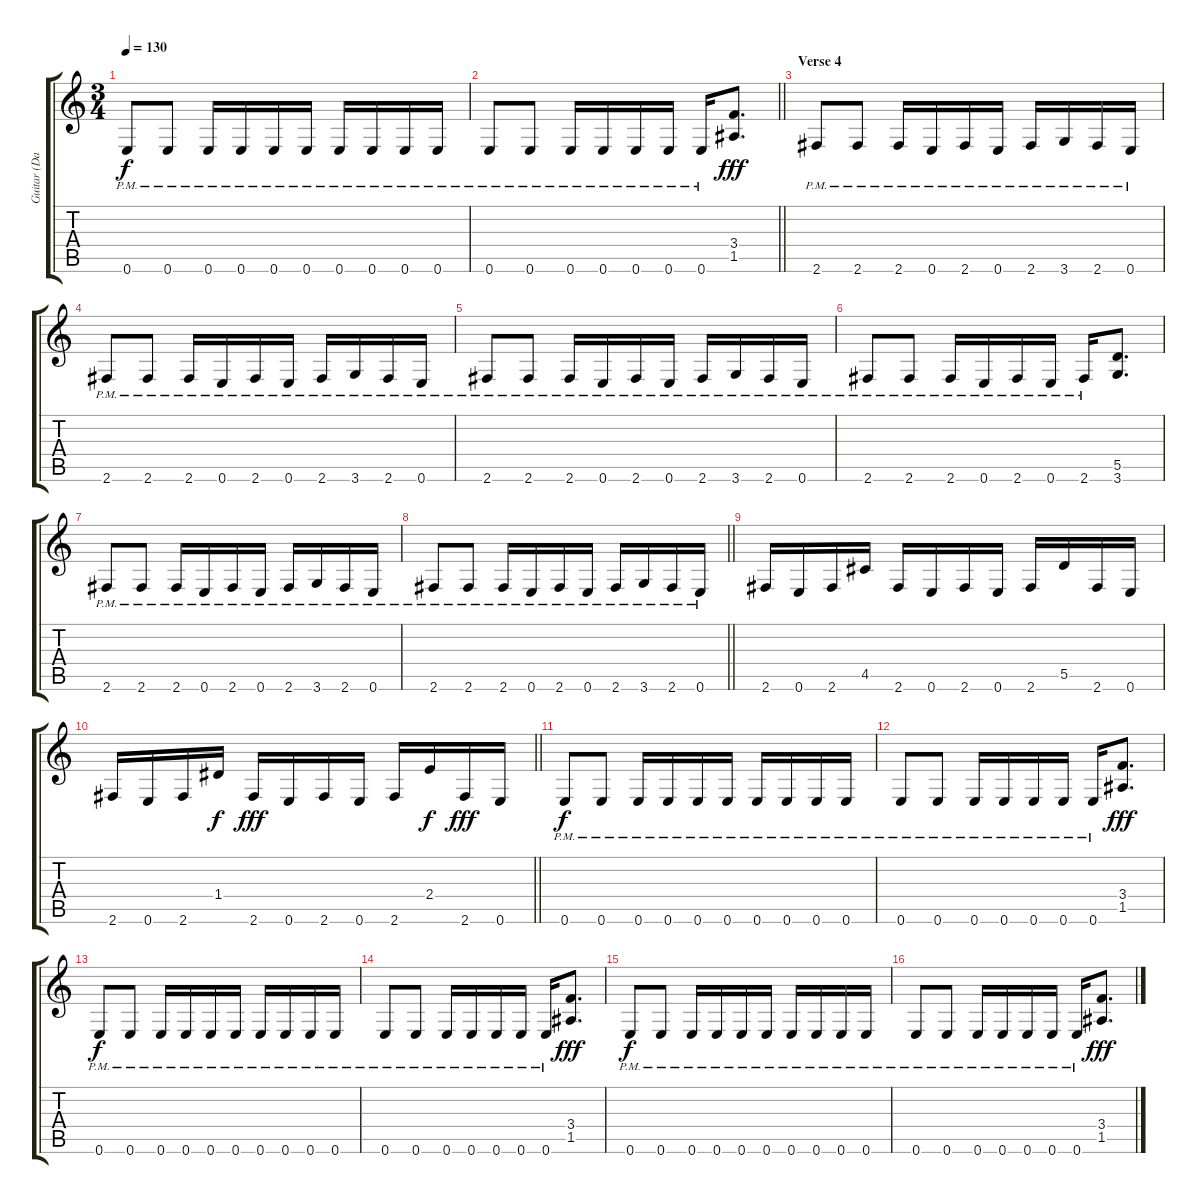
\track ("Guitar (Dave)" "Guitar (Da") {instrument distortionguitar}
\staff {score tabs}
\tuning (E4 B3 G3 D3 A2 E2) {hide}
\ts (3 4)
\tempo 130
\clef g2
\ks c
0.6{pm}.8{dy f} 0.6{pm}.8 0.6{pm}.16 0.6{pm}.16 0.6{pm}.16 0.6{pm}.16 0.6{pm}.16 0.6{pm}.16 0.6{pm}.16 0.6{pm}.16 |
\barLineRight lightlight
0.6{pm}.8 0.6{pm}.8 0.6{pm}.16 0.6{pm}.16 0.6{pm}.16 0.6{pm}.16 0.6{pm}.16 (3.4 1.5).8{d dy fff} |
\section ("" "Verse 4")
2.6{pm}.8 2.6{pm}.8 2.6{pm}.16 0.6{pm}.16 2.6{pm}.16 0.6{pm}.16 2.6{pm}.16 3.6{pm}.16 2.6{pm}.16 0.6{pm}.16 |
2.6{pm}.8 2.6{pm}.8 2.6{pm}.16 0.6{pm}.16 2.6{pm}.16 0.6{pm}.16 2.6{pm}.16 3.6{pm}.16 2.6{pm}.16 0.6{pm}.16 |
2.6{pm}.8 2.6{pm}.8 2.6{pm}.16 0.6{pm}.16 2.6{pm}.16 0.6{pm}.16 2.6{pm}.16 3.6{pm}.16 2.6{pm}.16 0.6{pm}.16 |
2.6{pm}.8 2.6{pm}.8 2.6{pm}.16 0.6{pm}.16 2.6{pm}.16 0.6{pm}.16 2.6{pm}.16 (5.5 3.6).8{d} |
2.6{pm}.8 2.6{pm}.8 2.6{pm}.16 0.6{pm}.16 2.6{pm}.16 0.6{pm}.16 2.6{pm}.16 3.6{pm}.16 2.6{pm}.16 0.6{pm}.16 |
\barLineRight lightlight
2.6{pm}.8 2.6{pm}.8 2.6{pm}.16 0.6{pm}.16 2.6{pm}.16 0.6{pm}.16 2.6{pm}.16 3.6{pm}.16 2.6{pm}.16 0.6{pm}.16 |
2.6.16 0.6.16 2.6.16 4.5.16 2.6.16 0.6.16 2.6.16 0.6.16 2.6.16 5.5.16 2.6.16 0.6.16 |
\barLineRight lightlight
2.6.16 0.6.16 2.6.16 1.4.16{dy f} 2.6.16{dy fff} 0.6.16 2.6.16 0.6.16 2.6.16 2.4.16{dy f} 2.6.16{dy fff} 0.6.16 |
0.6{pm}.8{dy f} 0.6{pm}.8 0.6{pm}.16 0.6{pm}.16 0.6{pm}.16 0.6{pm}.16 0.6{pm}.16 0.6{pm}.16 0.6{pm}.16 0.6{pm}.16 |
0.6{pm}.8 0.6{pm}.8 0.6{pm}.16 0.6{pm}.16 0.6{pm}.16 0.6{pm}.16 0.6{pm}.16 (3.4 1.5).8{d dy fff} |
0.6{pm}.8{dy f} 0.6{pm}.8 0.6{pm}.16 0.6{pm}.16 0.6{pm}.16 0.6{pm}.16 0.6{pm}.16 0.6{pm}.16 0.6{pm}.16 0.6{pm}.16 |
0.6{pm}.8 0.6{pm}.8 0.6{pm}.16 0.6{pm}.16 0.6{pm}.16 0.6{pm}.16 0.6{pm}.16 (3.4 1.5).8{d dy fff} |
0.6{pm}.8{dy f} 0.6{pm}.8 0.6{pm}.16 0.6{pm}.16 0.6{pm}.16 0.6{pm}.16 0.6{pm}.16 0.6{pm}.16 0.6{pm}.16 0.6{pm}.16 |
0.6{pm}.8 0.6{pm}.8 0.6{pm}.16 0.6{pm}.16 0.6{pm}.16 0.6{pm}.16 0.6{pm}.16 (3.4 1.5).8{d dy fff}
